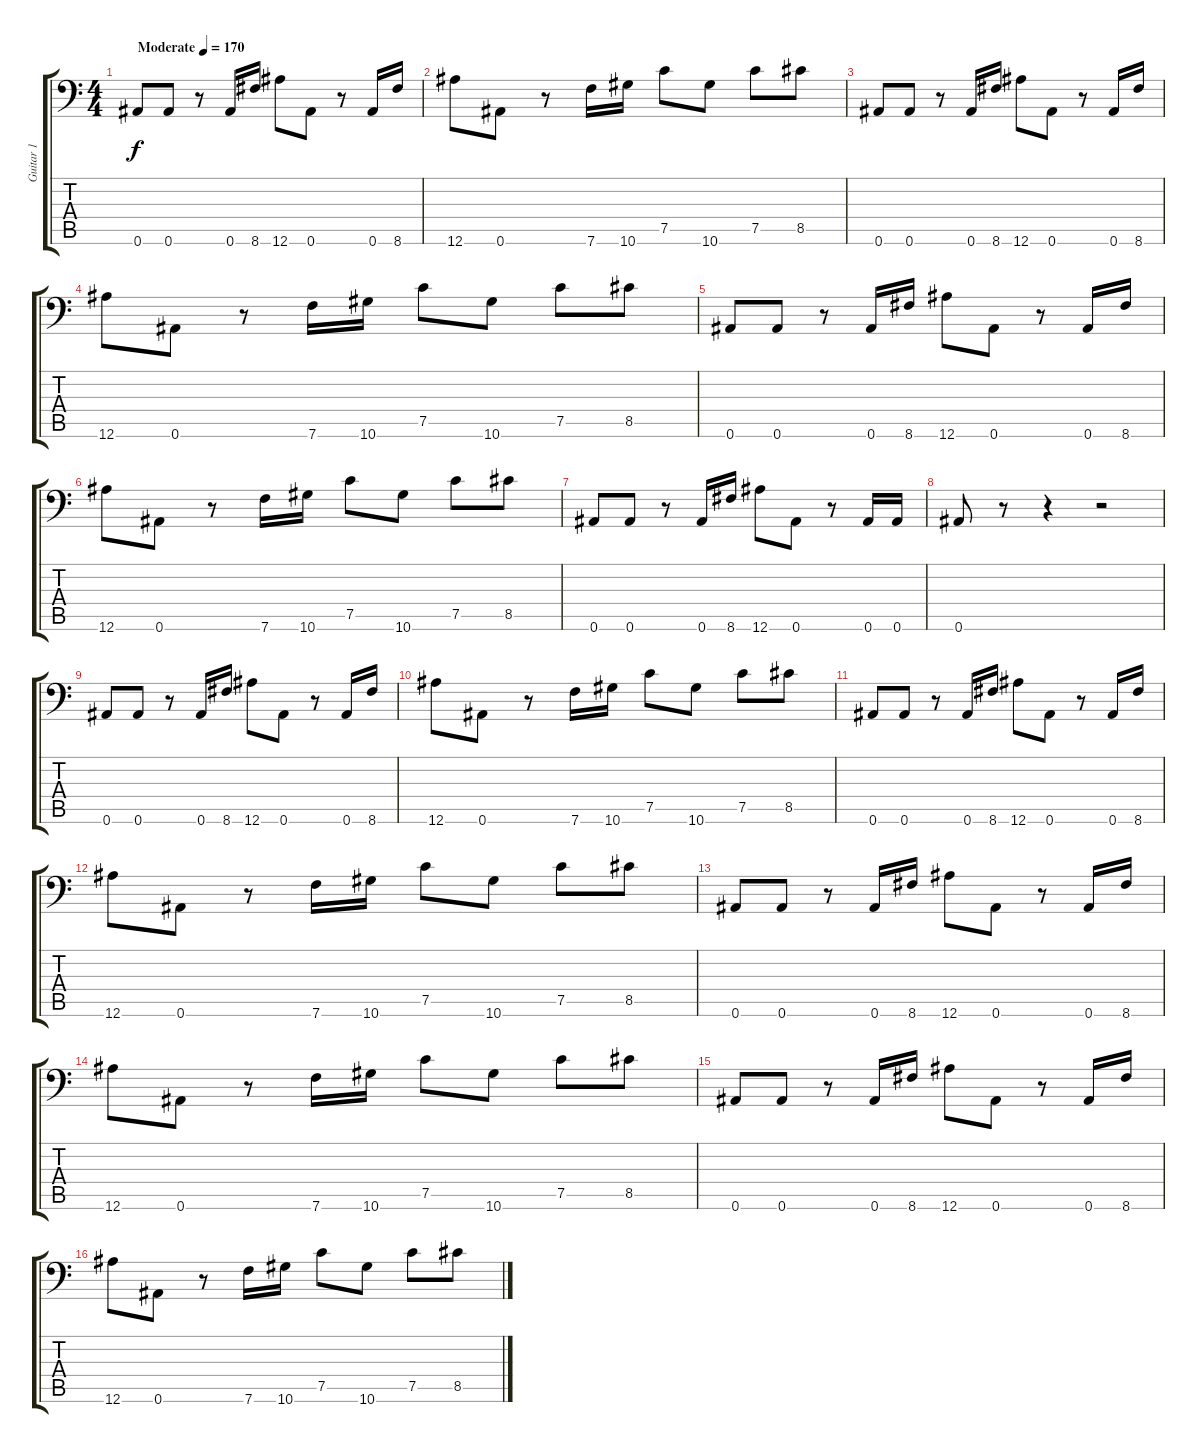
\track ("Guitar 1" "Guitar 1") {instrument distortionguitar}
\staff {score tabs}
\tuning (C4 G3 Eb3 Bb2 F2 Bb1) {hide}
\ts (4 4)
\tempo (170 "Moderate")
\clef f4
\ks c
0.6.8{dy f volume 3 instrument distortionguitar} 0.6.8{volume 8} r.8 0.6.16 8.6.16 12.6.8 0.6.8 r.8 0.6.16 8.6.16 |
12.6.8 0.6.8 r.8 7.6.16 10.6.16 7.5.8 10.6.8 7.5.8 8.5.8 |
0.6.8 0.6.8 r.8 0.6.16 8.6.16 12.6.8 0.6.8 r.8 0.6.16 8.6.16 |
12.6.8 0.6.8 r.8 7.6.16 10.6.16 7.5.8 10.6.8 7.5.8 8.5.8 |
0.6.8 0.6.8 r.8 0.6.16{volume 10} 8.6.16 12.6.8 0.6.8 r.8 0.6.16 8.6.16 |
12.6.8 0.6.8 r.8 7.6.16 10.6.16 7.5.8 10.6.8 7.5.8 8.5.8 |
0.6.8 0.6.8 r.8 0.6.16 8.6.16 12.6.8 0.6.8 r.8 0.6.16 0.6.16 |
0.6.8 r.8 r.4 r.2 |
0.6.8{volume 13} 0.6.8 r.8 0.6.16 8.6.16 12.6.8 0.6.8 r.8 0.6.16 8.6.16 |
12.6.8 0.6.8 r.8 7.6.16 10.6.16 7.5.8 10.6.8 7.5.8 8.5.8 |
0.6.8{volume 13} 0.6.8 r.8 0.6.16 8.6.16 12.6.8 0.6.8 r.8 0.6.16 8.6.16 |
12.6.8 0.6.8 r.8 7.6.16 10.6.16 7.5.8 10.6.8 7.5.8 8.5.8 |
0.6.8{volume 13} 0.6.8 r.8 0.6.16 8.6.16 12.6.8 0.6.8 r.8 0.6.16 8.6.16 |
12.6.8 0.6.8 r.8 7.6.16 10.6.16 7.5.8 10.6.8 7.5.8 8.5.8 |
0.6.8{volume 13} 0.6.8 r.8 0.6.16 8.6.16 12.6.8 0.6.8 r.8 0.6.16 8.6.16 |
12.6.8 0.6.8 r.8 7.6.16 10.6.16 7.5.8 10.6.8 7.5.8 8.5.8
